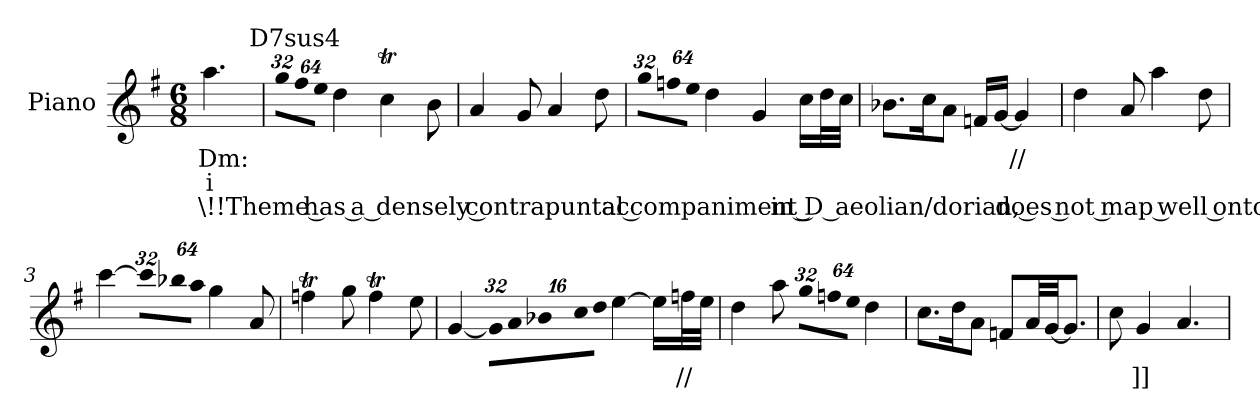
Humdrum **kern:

**kern	**text	**text	**text
*part1	*part1	*part1	*part1
*staff1	*staff1	*staff1	*staff1
*I"Piano	*	*	*
*I'Pno.	*	*	*
!!LO:PB:g=z
*clefG2	*	*	*
*k[f#]	*	*	*
*e:	*	*	*
*M6/8	*	*	*
*MM80	*	*	*
=	=	=	=
!	!LO:LY:b:color=#000000	!LO:LY:b:color=#000000	!LO:LY:b:color=#000000
4.aai\	Dm:	i	\!!Theme has a densely contrapuntal accompaniment in D aeolian/dorian, does not map well onto chord symbols or RNs
=	=	=	=
*Xbrackettup	*	*	*
!LO:N:vis=16	!	!	!
512%21ggi\LL	.	.	.
!LO:TX:a:cj:t=D7sus4	!	!	!
!LO:N:vis=16	!	!	!
1024%43ff#i\	.	.	.
!LO:N:vis=16	!	!	!
1024%43eei\JJ	.	.	.
4ddi\	.	.	.
4ccTi\	.	.	.
8bi\	.	.	.
=	=	=	=
4ai/	.	.	.
8gi/	.	.	.
4ai/	.	.	.
8ddi\	.	.	.
=	=	=	=
!LO:N:vis=16	!	!	!
512%21ggi\LL	.	.	.
!LO:N:vis=16	!	!	!
1024%43ffni\	.	.	.
!LO:N:vis=16	!	!	!
1024%43eei\JJ	.	.	.
4ddi\	.	.	.
4gi/	.	.	.
16cci\LL	.	.	.
32ddi\L	.	.	.
32cci\JJJ	.	.	.
=1	=1	=1	=1
8.b-Xi\L	.	.	.
16cci\k	.	.	.
8ai\J	.	.	.
16fni/LL	.	.	.
[<16gi/JJ	.	.	.
!	!LO:LY:b:color=#000000	!	!
4gi/]	//	.	.
=2	=2	=2	=2
4ddi\	.	.	.
8ai/	.	.	.
4aai\	.	.	.
8ddi\	.	.	.
!!LO:LB:g=z
=3	=3	=3	=3
[>4ccci\	.	.	.
!LO:N:vis=16	!	!	!
512%21ccci\LL]	.	.	.
!LO:N:vis=16	!	!	!
1024%43bb-Xi\	.	.	.
!LO:N:vis=16	!	!	!
1024%43aai\JJ	.	.	.
4ggi\	.	.	.
8ai/	.	.	.
=4	=4	=4	=4
4ffnTi\	.	.	.
8ggi\	.	.	.
4ffTi\	.	.	.
8eei\	.	.	.
=5	=5	=5	=5
[<4gi/	.	.	.
!LO:N:vis=32	!	!	!
1024%25gi\LLL]	.	.	.
!LO:N:vis=32	!	!	!
512%13ai\	.	.	.
!LO:N:vis=32	!	!	!
1024%25b-Xi\	.	.	.
!LO:N:vis=32	!	!	!
512%13cci\	.	.	.
!LO:N:vis=32	!	!	!
512%13ddi\JJJ	.	.	.
[>4eei\	.	.	.
16eei\LL]	.	.	.
!	!LO:LY:b:color=#000000	!	!
32ffni\L	//	.	.
32eei\JJJ	.	.	.
=6	=6	=6	=6
4ddi\	.	.	.
8aai\	.	.	.
!LO:N:vis=16	!	!	!
512%21ggi\LL	.	.	.
!LO:N:vis=16	!	!	!
1024%43ffni\	.	.	.
!LO:N:vis=16	!	!	!
1024%43eei\JJ	.	.	.
4ddi\	.	.	.
=7	=7	=7	=7
8.cci\L	.	.	.
16ddi\k	.	.	.
8ai\J	.	.	.
8fni/L	.	.	.
32ai/LL	.	.	.
[<32gi/JJ	.	.	.
8.gi/J]	.	.	.
=8	=8	=8	=8
8cci\	.	.	.
!	!LO:LY:b:color=#000000	!	!
4gi/	]]	.	.
4.ai/	.	.	.
=	=	=	=
*-	*-	*-	*-
